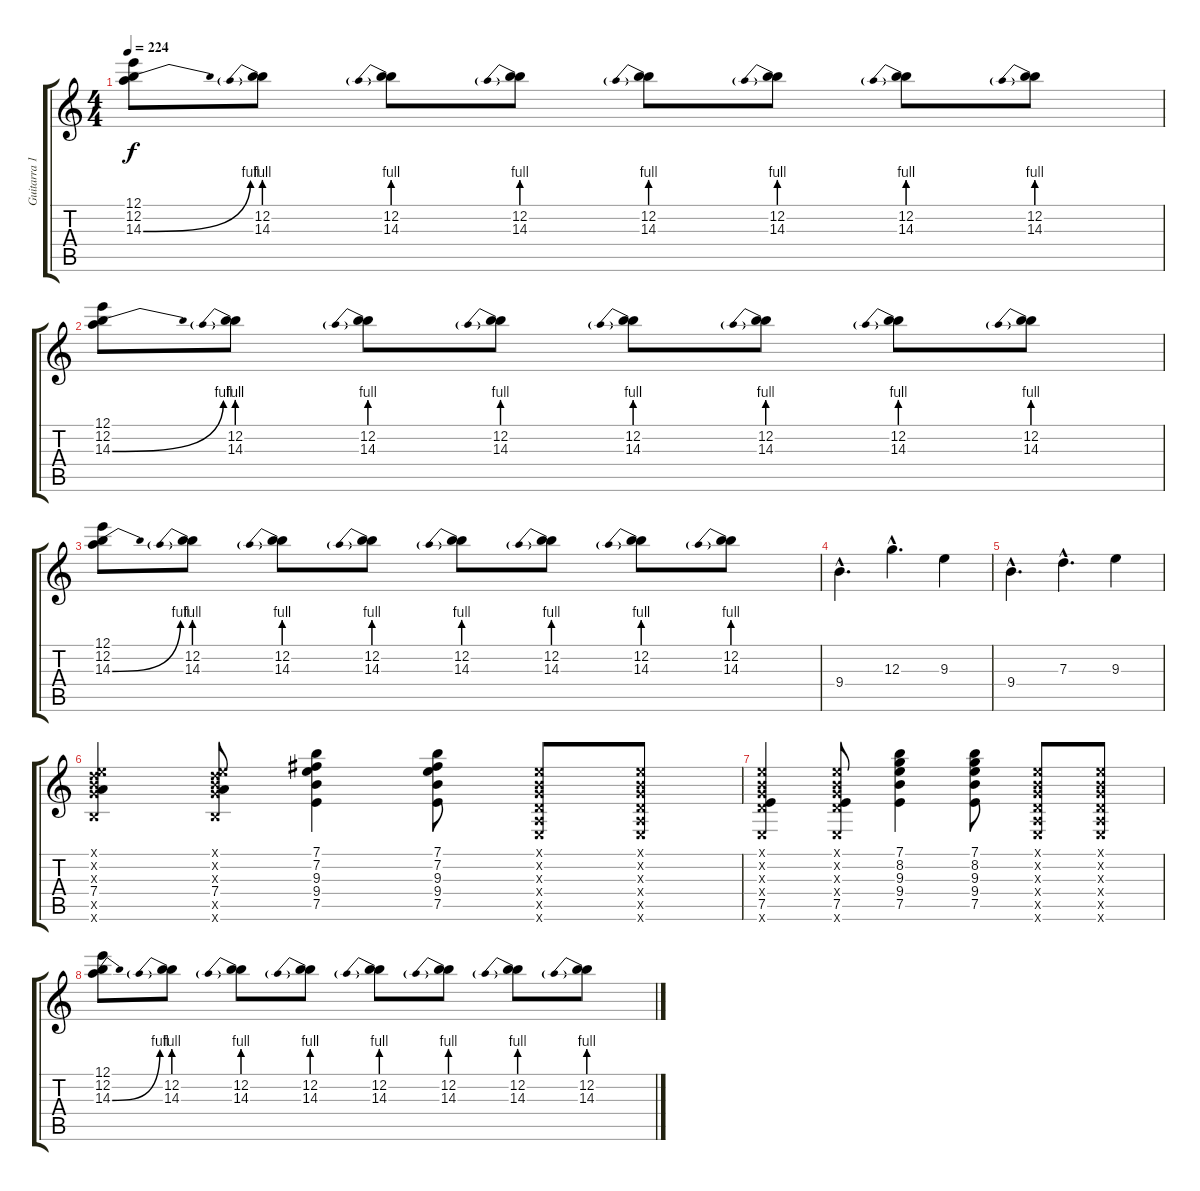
\track ("Guitarra 1 - Mathias" "Guitarra 1") {instrument distortionguitar}
\staff {score tabs}
\tuning (E4 B3 G3 D3 A2 E2) {hide}
\ts (4 4)
\tempo 224
\clef g2
\ks c
(12.1 12.2 14.3{be (bend 0 0 60 4)}).8{dy f} (12.2 14.3{be (prebend 0 4 60 4)}).8 (12.2 14.3{be (prebend 0 4 60 4)}).8 (12.2 14.3{be (prebend 0 4 60 4)}).8 (12.2 14.3{be (prebend 0 4 60 4)}).8 (12.2 14.3{be (prebend 0 4 60 4)}).8 (12.2 14.3{be (prebend 0 4 60 4)}).8 (12.2 14.3{be (prebend 0 4 60 4)}).8 |
(12.1 12.2 14.3{be (bend 0 0 60 4)}).8 (12.2 14.3{be (prebend 0 4 60 4)}).8 (12.2 14.3{be (prebend 0 4 60 4)}).8 (12.2 14.3{be (prebend 0 4 60 4)}).8 (12.2 14.3{be (prebend 0 4 60 4)}).8 (12.2 14.3{be (prebend 0 4 60 4)}).8 (12.2 14.3{be (prebend 0 4 60 4)}).8 (12.2 14.3{be (prebend 0 4 60 4)}).8 |
(12.1 12.2 14.3{be (bend 0 0 60 4)}).8 (12.2 14.3{be (prebend 0 4 60 4)}).8 (12.2 14.3{be (prebend 0 4 60 4)}).8 (12.2 14.3{be (prebend 0 4 60 4)}).8 (12.2 14.3{be (prebend 0 4 60 4)}).8 (12.2 14.3{be (prebend 0 4 60 4)}).8 (12.2 14.3{be (prebend 0 4 60 4)}).8 (12.2 14.3{be (prebend 0 4 60 4)}).8 |
9.4{hac}.4{d} 12.3{hac}.4{d} 9.3.4 |
9.4{hac}.4{d} 7.3{hac}.4{d} 9.3.4 |
(0.1{x} 0.2{x} 7.3{x} 7.4 10.5{x} 7.6{x}).4 (0.1{x} 0.2{x} 7.3{x} 7.4 10.5{x} 7.6{x}).8 (7.1 7.2 9.3 9.4 7.5).4 (7.1 7.2 9.3 9.4 7.5).8 (0.1{x} 0.2{x} 0.3{x} 0.4{x} 0.5{x} 0.6{x}).8 (0.1{x} 0.2{x} 0.3{x} 0.4{x} 0.5{x} 0.6{x}).8 |
(0.1{x} 0.2{x} 0.3{x} 0.4{x} 7.5 0.6{x}).4 (0.1{x} 0.2{x} 0.3{x} 0.4{x} 7.5 0.6{x}).8 (7.1 8.2 9.3 9.4 7.5).4 (7.1 8.2 9.3 9.4 7.5).8 (0.1{x} 0.2{x} 0.3{x} 0.4{x} 0.5{x} 0.6{x}).8 (0.1{x} 0.2{x} 0.3{x} 0.4{x} 0.5{x} 0.6{x}).8 |
(12.1 12.2 14.3{be (bend 0 0 60 4)}).8 (12.2 14.3{be (prebend 0 4 60 4)}).8 (12.2 14.3{be (prebend 0 4 60 4)}).8 (12.2 14.3{be (prebend 0 4 60 4)}).8 (12.2 14.3{be (prebend 0 4 60 4)}).8 (12.2 14.3{be (prebend 0 4 60 4)}).8 (12.2 14.3{be (prebend 0 4 60 4)}).8 (12.2 14.3{be (prebend 0 4 60 4)}).8
